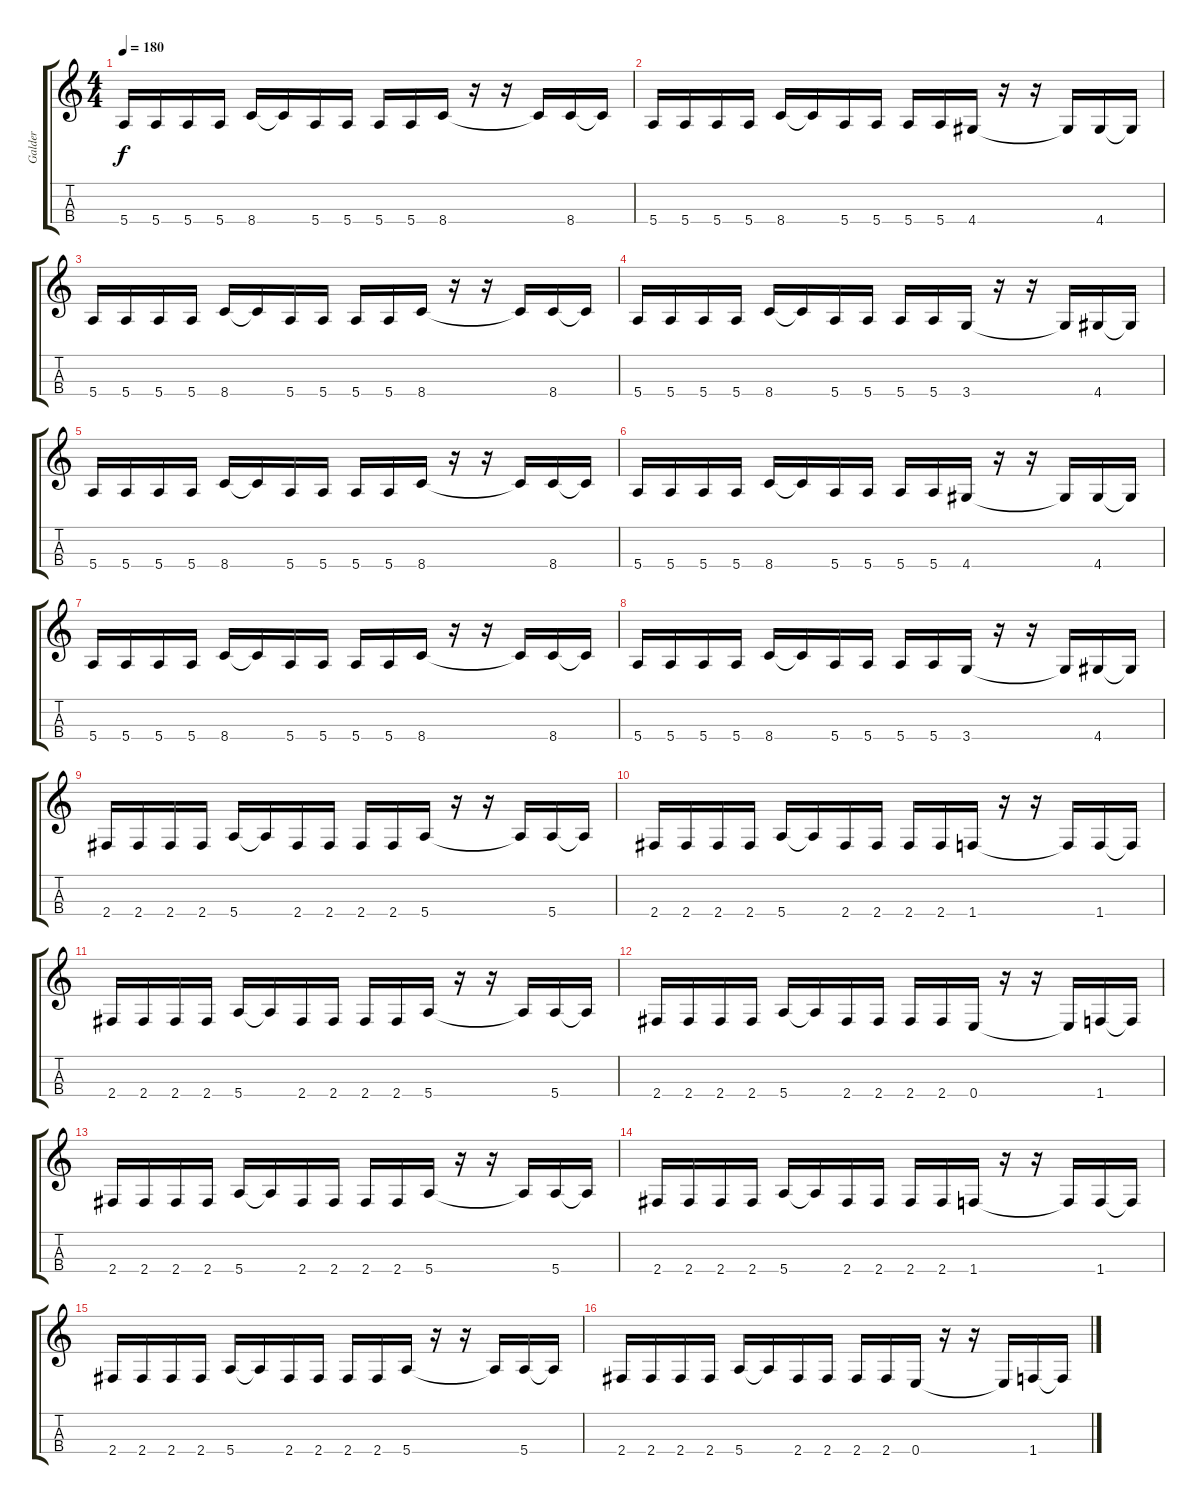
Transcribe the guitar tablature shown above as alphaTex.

\track ("Galder" "Galder") {instrument electricbasspick}
\staff {score tabs}
\tuning (G3 D3 A2 E2) {hide}
\ts (4 4)
\tempo 180
\clef g2
\ks c
5.4.16{dy f} 5.4.16 5.4.16 5.4.16 8.4.16 8.4{t}.16 5.4.16 5.4.16 5.4.16 5.4.16 8.4.16 r.16 r.16 8.4{t}.16 8.4.16 8.4{t}.16 |
5.4.16 5.4.16 5.4.16 5.4.16 8.4.16 8.4{t}.16 5.4.16 5.4.16 5.4.16 5.4.16 4.4.16 r.16 r.16 4.4{t}.16 4.4.16 4.4{t}.16 |
5.4.16 5.4.16 5.4.16 5.4.16 8.4.16 8.4{t}.16 5.4.16 5.4.16 5.4.16 5.4.16 8.4.16 r.16 r.16 8.4{t}.16 8.4.16 8.4{t}.16 |
5.4.16 5.4.16 5.4.16 5.4.16 8.4.16 8.4{t}.16 5.4.16 5.4.16 5.4.16 5.4.16 3.4.16 r.16 r.16 3.4{t}.16 4.4.16 4.4{t}.16 |
5.4.16 5.4.16 5.4.16 5.4.16 8.4.16 8.4{t}.16 5.4.16 5.4.16 5.4.16 5.4.16 8.4.16 r.16 r.16 8.4{t}.16 8.4.16 8.4{t}.16 |
5.4.16 5.4.16 5.4.16 5.4.16 8.4.16 8.4{t}.16 5.4.16 5.4.16 5.4.16 5.4.16 4.4.16 r.16 r.16 4.4{t}.16 4.4.16 4.4{t}.16 |
5.4.16 5.4.16 5.4.16 5.4.16 8.4.16 8.4{t}.16 5.4.16 5.4.16 5.4.16 5.4.16 8.4.16 r.16 r.16 8.4{t}.16 8.4.16 8.4{t}.16 |
5.4.16 5.4.16 5.4.16 5.4.16 8.4.16 8.4{t}.16 5.4.16 5.4.16 5.4.16 5.4.16 3.4.16 r.16 r.16 3.4{t}.16 4.4.16 4.4{t}.16 |
2.4.16 2.4.16 2.4.16 2.4.16 5.4.16 5.4{t}.16 2.4.16 2.4.16 2.4.16 2.4.16 5.4.16 r.16 r.16 5.4{t}.16 5.4.16 5.4{t}.16 |
2.4.16 2.4.16 2.4.16 2.4.16 5.4.16 5.4{t}.16 2.4.16 2.4.16 2.4.16 2.4.16 1.4.16 r.16 r.16 1.4{t}.16 1.4.16 1.4{t}.16 |
2.4.16 2.4.16 2.4.16 2.4.16 5.4.16 5.4{t}.16 2.4.16 2.4.16 2.4.16 2.4.16 5.4.16 r.16 r.16 5.4{t}.16 5.4.16 5.4{t}.16 |
2.4.16 2.4.16 2.4.16 2.4.16 5.4.16 5.4{t}.16 2.4.16 2.4.16 2.4.16 2.4.16 0.4.16 r.16 r.16 0.4{t}.16 1.4.16 1.4{t}.16 |
2.4.16 2.4.16 2.4.16 2.4.16 5.4.16 5.4{t}.16 2.4.16 2.4.16 2.4.16 2.4.16 5.4.16 r.16 r.16 5.4{t}.16 5.4.16 5.4{t}.16 |
2.4.16 2.4.16 2.4.16 2.4.16 5.4.16 5.4{t}.16 2.4.16 2.4.16 2.4.16 2.4.16 1.4.16 r.16 r.16 1.4{t}.16 1.4.16 1.4{t}.16 |
2.4.16 2.4.16 2.4.16 2.4.16 5.4.16 5.4{t}.16 2.4.16 2.4.16 2.4.16 2.4.16 5.4.16 r.16 r.16 5.4{t}.16 5.4.16 5.4{t}.16 |
2.4.16 2.4.16 2.4.16 2.4.16 5.4.16 5.4{t}.16 2.4.16 2.4.16 2.4.16 2.4.16 0.4.16 r.16 r.16 0.4{t}.16 1.4.16 1.4{t}.16
